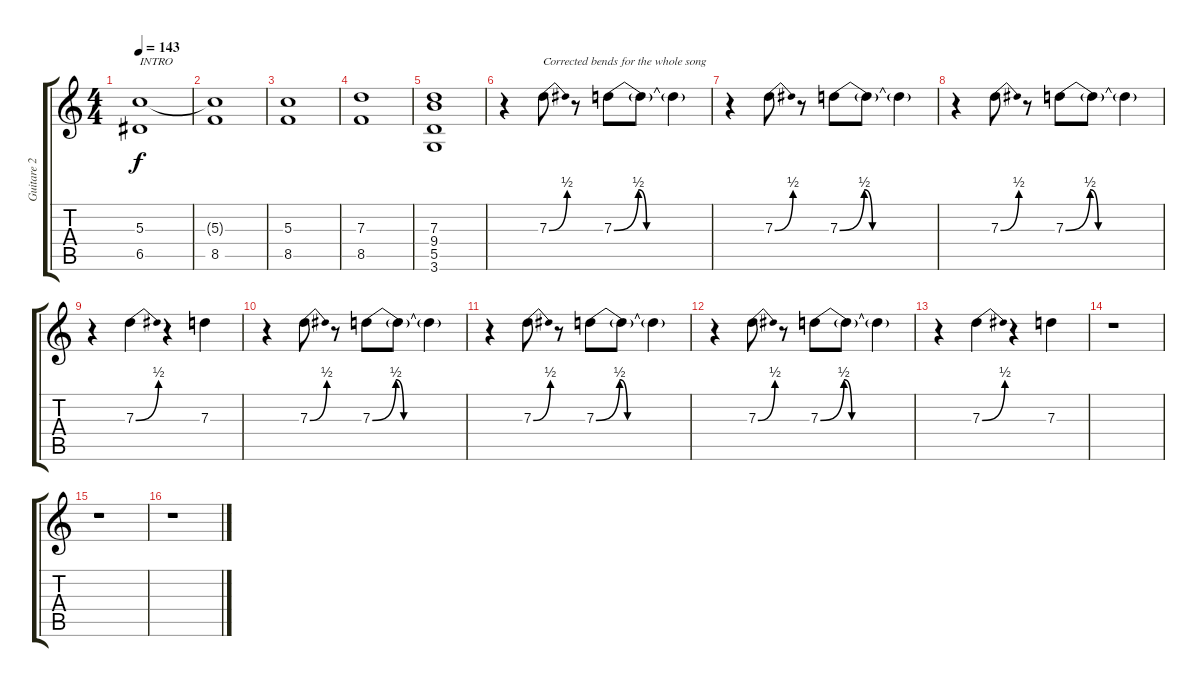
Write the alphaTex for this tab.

\track ("Guitare 2" "Guitare 2") {instrument overdrivenguitar}
\staff {score tabs}
\tuning (E4 B3 G3 D3 A2 E2) {hide}
\ts (4 4)
\tempo 143
\clef g2
\ks c
(5.3 6.5).1{txt "INTRO" dy f volume 10 instrument fx4atmosphere} |
(5.3{t} 8.5).1 |
(5.3 8.5).1 |
(7.3 8.5).1 |
(7.3 9.4 5.5 3.6).1 |
r.4{volume 12 instrument overdrivenguitar} 7.3{be (bend 0 0 60 2)}.8{txt "Corrected bends for the whole song"} r.8 7.3{be (custom 0 0 15 2 20 0 60 0)}.8 7.3{t}.8 7.3{t}.4 |
r.4 7.3{be (bend 0 0 60 2)}.8 r.8 7.3{be (custom 0 0 15 2 20 0 60 0)}.8 7.3{t}.8 7.3{t}.4 |
r.4 7.3{be (bend 0 0 60 2)}.8 r.8 7.3{be (custom 0 0 15 2 20 0 60 0)}.8 7.3{t}.8 7.3{t}.4 |
r.4 7.3{be (bend 0 0 60 2)}.4 r.4 7.3.4 |
r.4 7.3{be (bend 0 0 60 2)}.8 r.8 7.3{be (custom 0 0 15 2 20 0 60 0)}.8 7.3{t}.8 7.3{t}.4 |
r.4 7.3{be (bend 0 0 60 2)}.8 r.8 7.3{be (custom 0 0 15 2 20 0 60 0)}.8 7.3{t}.8 7.3{t}.4 |
r.4 7.3{be (bend 0 0 60 2)}.8 r.8 7.3{be (custom 0 0 15 2 20 0 60 0)}.8 7.3{t}.8 7.3{t}.4 |
r.4 7.3{be (bend 0 0 60 2)}.4 r.4 7.3.4 |
r.1 |
r.1 |
r.1
